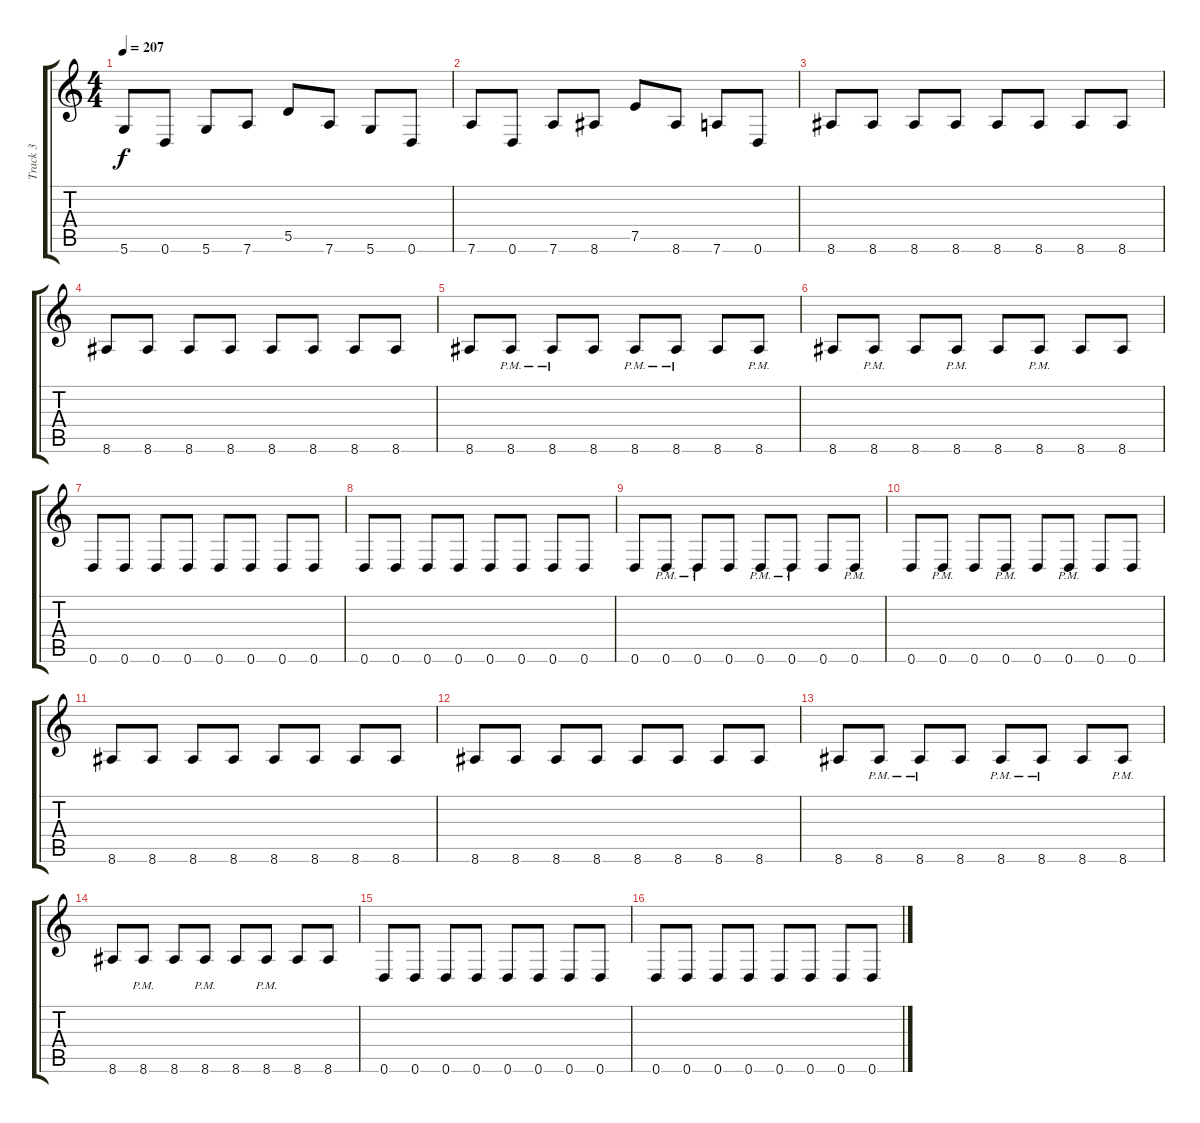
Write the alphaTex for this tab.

\track ("Track 3" "Track 3") {instrument electricbasspick}
\staff {score tabs}
\tuning (E4 B3 G3 D3 A2 D2) {hide}
\ts (4 4)
\tempo 207
\clef g2
\ks c
5.6.8{dy f} 0.6.8 5.6.8 7.6.8 5.5.8 7.6.8 5.6.8 0.6.8 |
7.6.8 0.6.8 7.6.8 8.6.8 7.5.8 8.6.8 7.6.8 0.6.8 |
8.6.8 8.6.8 8.6.8 8.6.8 8.6.8 8.6.8 8.6.8 8.6.8 |
8.6.8 8.6.8 8.6.8 8.6.8 8.6.8 8.6.8 8.6.8 8.6.8 |
8.6.8 8.6{pm}.8 8.6{pm}.8 8.6.8 8.6{pm}.8 8.6{pm}.8 8.6.8 8.6{pm}.8 |
8.6.8 8.6{pm}.8 8.6.8 8.6{pm}.8 8.6.8 8.6{pm}.8 8.6.8 8.6.8 |
0.6.8 0.6.8 0.6.8 0.6.8 0.6.8 0.6.8 0.6.8 0.6.8 |
0.6.8 0.6.8 0.6.8 0.6.8 0.6.8 0.6.8 0.6.8 0.6.8 |
0.6.8 0.6{pm}.8 0.6{pm}.8 0.6.8 0.6{pm}.8 0.6{pm}.8 0.6.8 0.6{pm}.8 |
0.6.8 0.6{pm}.8 0.6.8 0.6{pm}.8 0.6.8 0.6{pm}.8 0.6.8 0.6.8 |
8.6.8 8.6.8 8.6.8 8.6.8 8.6.8 8.6.8 8.6.8 8.6.8 |
8.6.8 8.6.8 8.6.8 8.6.8 8.6.8 8.6.8 8.6.8 8.6.8 |
8.6.8 8.6{pm}.8 8.6{pm}.8 8.6.8 8.6{pm}.8 8.6{pm}.8 8.6.8 8.6{pm}.8 |
8.6.8 8.6{pm}.8 8.6.8 8.6{pm}.8 8.6.8 8.6{pm}.8 8.6.8 8.6.8 |
0.6.8 0.6.8 0.6.8 0.6.8 0.6.8 0.6.8 0.6.8 0.6.8 |
0.6.8 0.6.8 0.6.8 0.6.8 0.6.8 0.6.8 0.6.8 0.6.8
